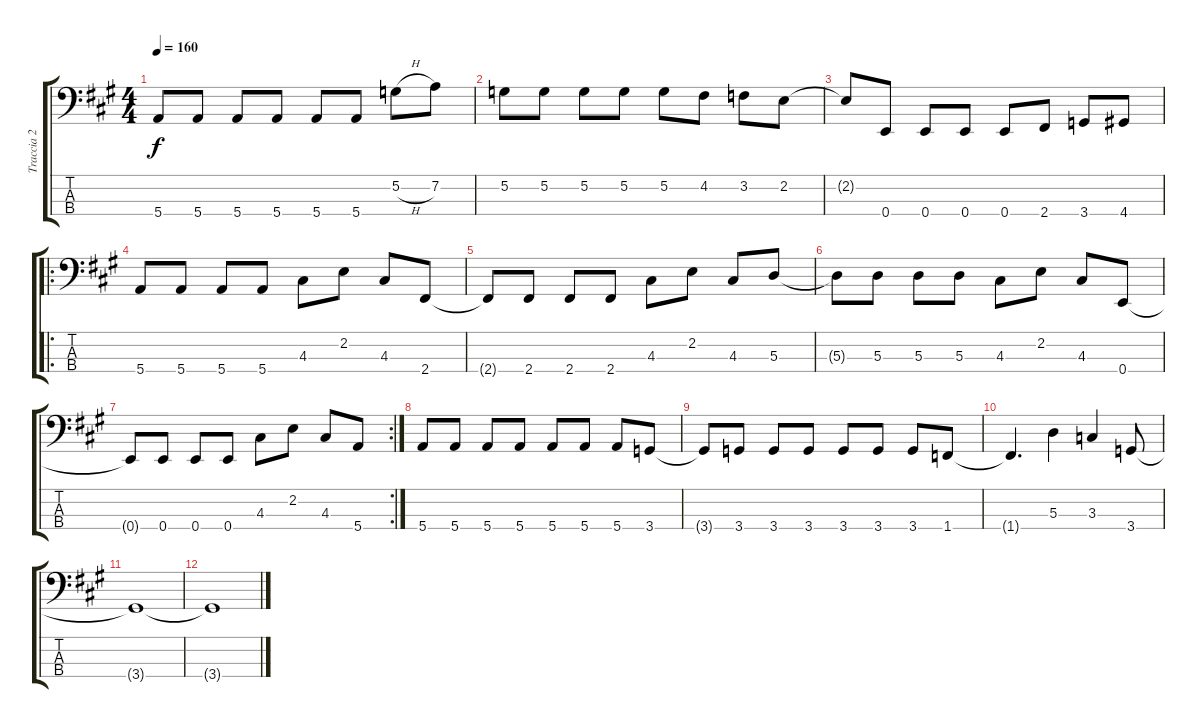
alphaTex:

\track ("Traccia 2" "Traccia 2") {instrument electricbassfinger}
\staff {score tabs}
\tuning (G2 D2 A1 E1) {hide}
\ts (4 4)
\tempo 160
\clef f4
\ks a
5.4.8{dy f} 5.4.8 5.4.8 5.4.8 5.4.8 5.4.8 5.2{h}.8 7.2.8 |
5.2.8 5.2.8 5.2.8 5.2.8 5.2.8 4.2.8 3.2.8 2.2.8 |
2.2{t}.8 0.4.8 0.4.8 0.4.8 0.4.8 2.4.8 3.4.8 4.4.8 |
\ro
5.4.8 5.4.8 5.4.8 5.4.8 4.3.8 2.2.8 4.3.8 2.4.8 |
2.4{t}.8 2.4.8 2.4.8 2.4.8 4.3.8 2.2.8 4.3.8 5.3.8 |
5.3{t}.8 5.3.8 5.3.8 5.3.8 4.3.8 2.2.8 4.3.8 0.4.8 |
\rc 2
0.4{t}.8 0.4.8 0.4.8 0.4.8 4.3.8 2.2.8 4.3.8 5.4.8 |
5.4.8 5.4.8 5.4.8 5.4.8 5.4.8 5.4.8 5.4.8 3.4.8 |
3.4{t}.8 3.4.8 3.4.8 3.4.8 3.4.8 3.4.8 3.4.8 1.4.8 |
1.4{t}.4{d} 5.3.4 3.3.4 3.4.8 |
3.4{t}.1 |
3.4{t}.1
